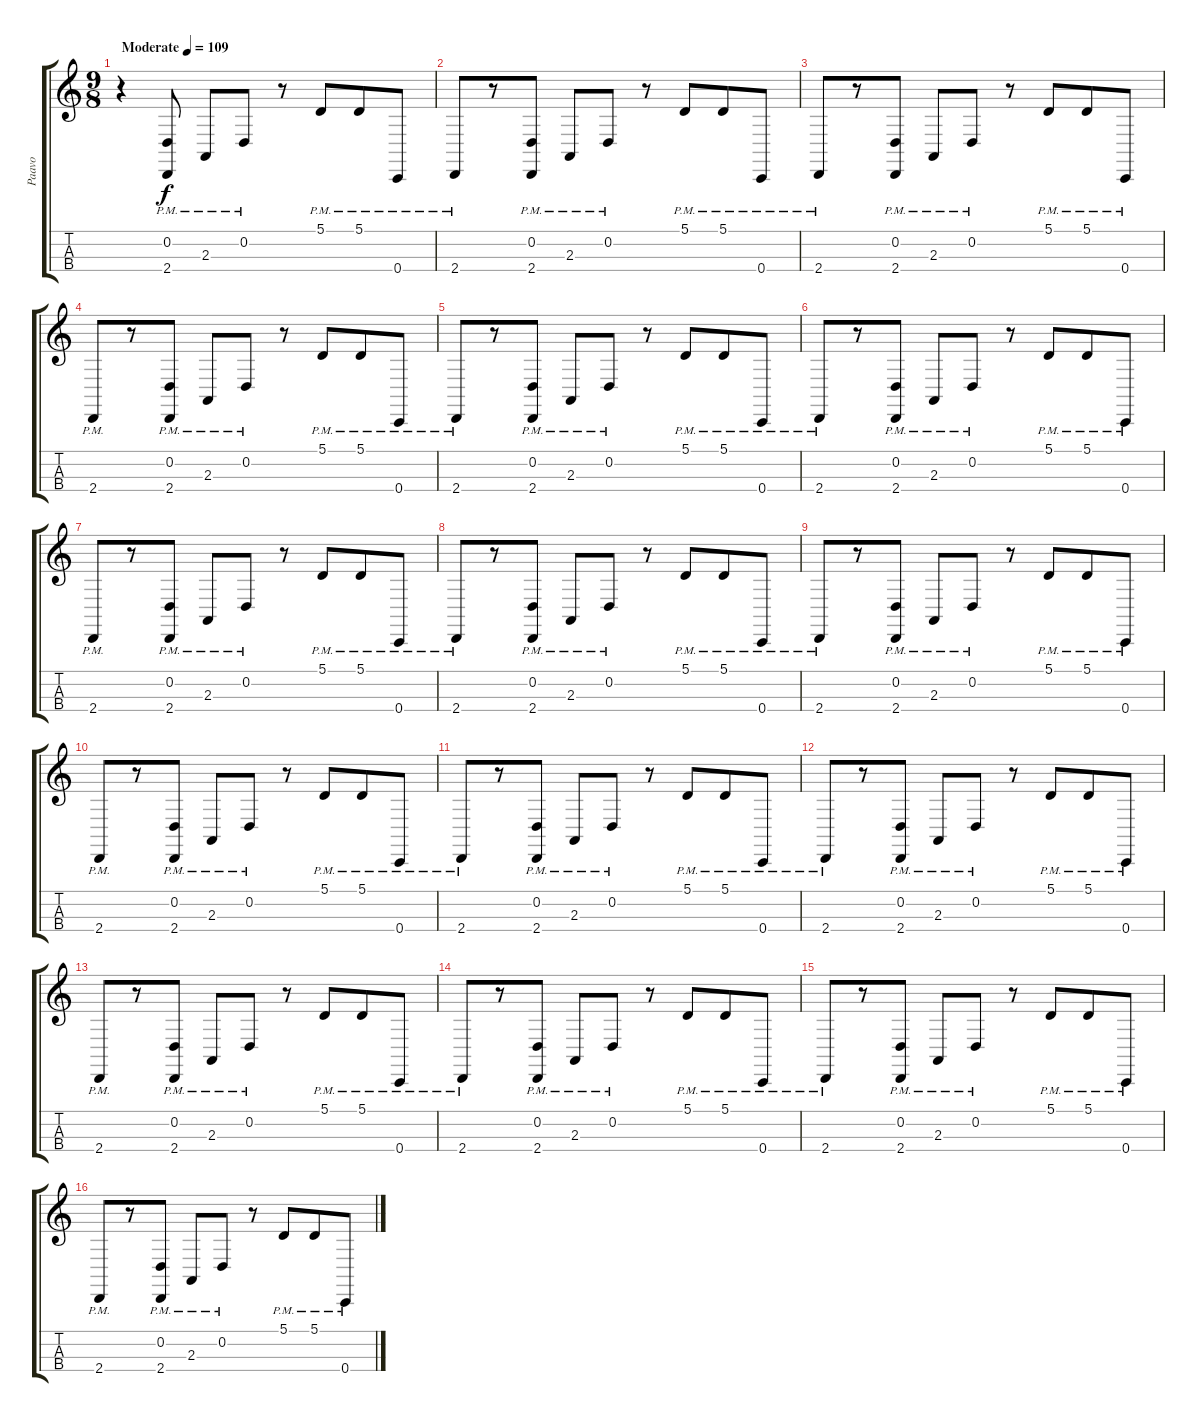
\track ("Paavo" "Paavo") {instrument cello}
\staff {score tabs}
\tuning (A3 D3 G2 C2) {hide}
\ts (9 8)
\tempo (109 "Moderate")
\clef g2
\ks c
r.4{dy f instrument pizzicatostrings} (0.2{pm} 2.4).8 2.3{pm}.8 0.2{pm}.8 r.8 5.1{pm}.8 5.1{pm}.8 0.4{pm}.8 |
2.4{pm}.8 r.8 (0.2{pm} 2.4).8 2.3{pm}.8 0.2{pm}.8 r.8 5.1{pm}.8 5.1{pm}.8 0.4{pm}.8 |
2.4{pm}.8 r.8 (0.2{pm} 2.4).8 2.3{pm}.8 0.2{pm}.8 r.8 5.1{pm}.8 5.1{pm}.8 0.4{pm}.8 |
2.4{pm}.8 r.8 (0.2{pm} 2.4).8 2.3{pm}.8 0.2{pm}.8 r.8 5.1{pm}.8 5.1{pm}.8 0.4{pm}.8 |
2.4{pm}.8 r.8 (0.2{pm} 2.4).8 2.3{pm}.8 0.2{pm}.8 r.8 5.1{pm}.8 5.1{pm}.8 0.4{pm}.8 |
2.4{pm}.8 r.8 (0.2{pm} 2.4).8 2.3{pm}.8 0.2{pm}.8 r.8 5.1{pm}.8 5.1{pm}.8 0.4{pm}.8 |
2.4{pm}.8 r.8 (0.2{pm} 2.4).8 2.3{pm}.8 0.2{pm}.8 r.8 5.1{pm}.8 5.1{pm}.8 0.4{pm}.8 |
2.4{pm}.8 r.8 (0.2{pm} 2.4).8 2.3{pm}.8 0.2{pm}.8 r.8 5.1{pm}.8 5.1{pm}.8 0.4{pm}.8 |
2.4{pm}.8 r.8 (0.2{pm} 2.4).8 2.3{pm}.8 0.2{pm}.8 r.8 5.1{pm}.8 5.1{pm}.8 0.4{pm}.8 |
2.4{pm}.8 r.8 (0.2{pm} 2.4).8 2.3{pm}.8 0.2{pm}.8 r.8 5.1{pm}.8 5.1{pm}.8 0.4{pm}.8 |
2.4{pm}.8 r.8 (0.2{pm} 2.4).8 2.3{pm}.8 0.2{pm}.8 r.8 5.1{pm}.8 5.1{pm}.8 0.4{pm}.8 |
2.4{pm}.8 r.8 (0.2{pm} 2.4).8 2.3{pm}.8 0.2{pm}.8 r.8 5.1{pm}.8 5.1{pm}.8 0.4{pm}.8 |
2.4{pm}.8 r.8 (0.2{pm} 2.4).8 2.3{pm}.8 0.2{pm}.8 r.8 5.1{pm}.8 5.1{pm}.8 0.4{pm}.8 |
2.4{pm}.8 r.8 (0.2{pm} 2.4).8 2.3{pm}.8 0.2{pm}.8 r.8 5.1{pm}.8 5.1{pm}.8 0.4{pm}.8 |
2.4{pm}.8 r.8 (0.2{pm} 2.4).8 2.3{pm}.8 0.2{pm}.8 r.8 5.1{pm}.8 5.1{pm}.8 0.4{pm}.8 |
2.4{pm}.8 r.8 (0.2{pm} 2.4).8 2.3{pm}.8 0.2{pm}.8 r.8 5.1{pm}.8 5.1{pm}.8 0.4{pm}.8
